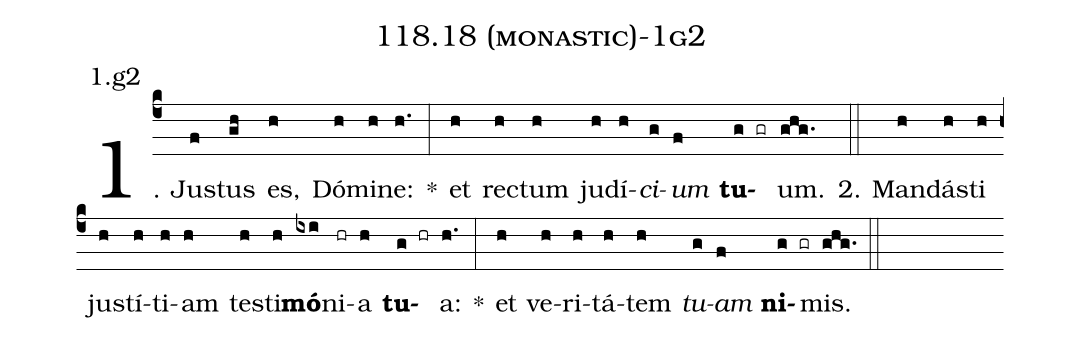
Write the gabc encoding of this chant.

name: 118.18 (monastic)-1g2;
annotation: 1.g2;
%%
(c4)1. Jus(f)tus(gh) es,(h) Dó(h)mi(h)ne:(h.) *(:) et(h) rec(h)tum(h) ju(h)dí(h)<i>ci</i>(g)<i>um</i>(f) <b>tu</b>(g gr)um.(ghg.) (::)
2. Man(h)dás(h)ti(h) jus(h)tí(h)ti(h)am(h) tes(h)ti(h)<b>mó</b>(ixi)ni(hr)a(h) <b>tu</b>(g hr)a:(h.) *(:) et(h) ve(h)ri(h)tá(h)tem(h) <i>tu</i>(g)<i>am</i>(f) <b>ni</b>(g gr)mis.(ghg.) (::)
